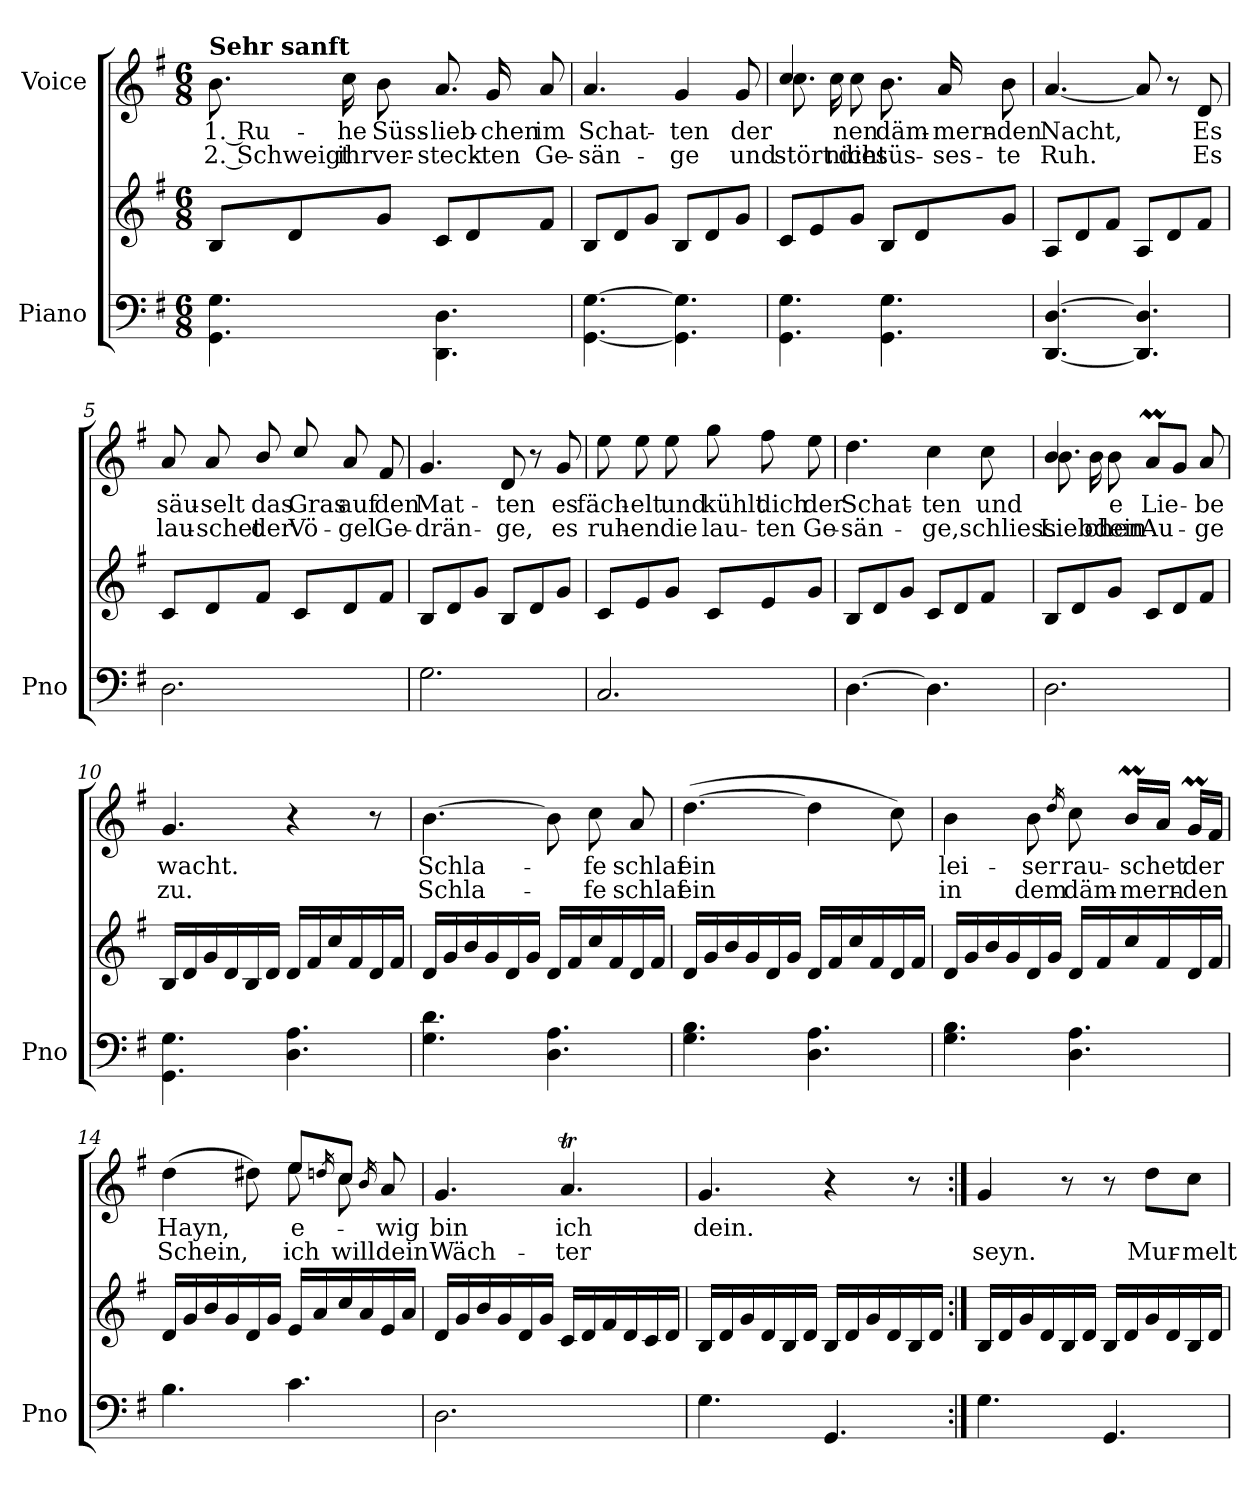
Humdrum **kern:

**kern	**kern	**kern	**text	**text
*part2	*part2	*part1	*part1	*part1
*staff3	*staff2	*staff1	*staff1	*staff1
*I"Piano	*	*I"Voice	*	*
*I'Pno	*	*	*	*
*clefF4	*clefG2	*clefG2	*	*
*k[f#]	*k[f#]	*k[f#]	*	*
*M6/8	*M6/8	*M6/8	*	*
=1	=1	=1	=1	=1
!	!	!LO:TX:a:B:t=Sehr sanft	!	!
4.GG\ 4.G\	8B/L	8.b\	1. Ru-	2. Schweigt
.	8d/	.	.	.
.	.	16cc\	-he	ihr
.	8g/J	8b\	Süss-	ver-
4.DD\ 4.D\	8c/L	8.a/	-lieb-	-steck-
.	8d/	.	.	.
.	.	16g/	-chen	-ten
.	8f#/J	8a/	im	Ge-
=2	=2	=2	=2	=2
[4.GG\ [4.G\	8B/L	4.a/	Schat-	-sän-
.	8d/	.	.	.
.	8g/J	.	.	.
4.GG\] 4.G\]	8B/L	4g/	-ten	-ge
.	8d/	.	.	.
.	8g/J	8g/	der	und
=3	=3	=3	=3	=3
*	*	*^	*	*
4.GG\ 4.G\	8c/L	4cc/	8.cc\	.	stört
.	8e/	.	.	.	.
.	.	.	16cc\	.	nicht
.	8g/J	8cc\	2ryy	-nen	die
4.GG\ 4.G\	8B/L	8.b\	.	däm-	süs-
.	8d/	.	.	.	.
.	.	16a/	.	-mern-	-ses-
.	8g/J	8b\	.	-den	-te
*	*	*v	*v	*	*
=4	=4	=4	=4	=4
[4.DD/ [4.D/	8A/L	[4.a/	Nacht,	Ruh.
.	8d/	.	.	.
.	8f#/J	.	.	.
4.DD/] 4.D/]	8A/L	8a/]	.	.
.	8d/	8r	.	.
.	8f#/J	8d/	Es	Es
=5	=5	=5	=5	=5
2.D\	8c/L	8a/	säu-	lau-
.	8d/	8a/	-selt	-schet
.	8f#/J	8b/	das	der
.	8c/L	8cc/	Gras	Vö-
.	8d/	8a/	auf	-gel
.	8f#/J	8f#/	den	Ge-
=6	=6	=6	=6	=6
2.G\	8B/L	4.g/	Mat-	-drän-
.	8d/	.	.	.
.	8g/J	.	.	.
.	8B/L	8d/	-ten	-ge,
.	8d/	8r	.	.
.	8g/J	8g/	es	es
=7	=7	=7	=7	=7
2.C/	8c/L	8ee\	fäch-	ruh-
.	8e/	8ee\	-elt	-en
.	8g/J	8ee\	und	die
.	8c/L	8gg\	kühlt	lau-
.	8e/	8ff#\	dich	-ten
.	8g/J	8ee\	der	Ge-
=8	=8	=8	=8	=8
[4.D\	8B/L	4.dd\	Schat-	-sän-
.	8d/	.	.	.
.	8g/J	.	.	.
4.D\]	8c/L	4cc\	ten	-ge,
.	8d/	.	.	.
.	8f#/J	8cc\	und	schliess
=9	=9	=9	=9	=9
*	*	*^	*	*
2.D\	8B/L	4b/	8.b\	.	Lieb-
.	8d/	.	.	.	.
.	.	.	16b\	.	-chen
.	8g/J	8b\	8ryy	-e	dein
.	8c/L	8aM/L	8ryy	Lie-	Au-
.	8d/	8g/J	4ryy	.	.
.	8f#/J	8a/	.	-be	-ge
*	*	*v	*v	*	*
=10	=10	=10	=10	=10
4.GG\ 4.G\	16B/LL	4.g/	wacht.	zu.
.	16d/	.	.	.
.	16g/	.	.	.
.	16d/	.	.	.
.	16B/	.	.	.
.	16d/JJ	.	.	.
4.D\ 4.A\	16d/LL	4r	.	.
.	16f#/	.	.	.
.	16cc/	.	.	.
.	16f#/	.	.	.
.	16d/	8r	.	.
.	16f#/JJ	.	.	.
=11	=11	=11	=11	=11
4.G\ 4.d\	16d/LL	[4.b\	Schla-	Schla-
.	16g/	.	.	.
.	16b/	.	.	.
.	16g/	.	.	.
.	16d/	.	.	.
.	16g/JJ	.	.	.
4.D\ 4.A\	16d/LL	8b\]	.	.
.	16f#/	.	.	.
.	16cc/	8cc\	-fe	-fe
.	16f#/	.	.	.
.	16d/	8a/	schlaf	schlaf
.	16f#/JJ	.	.	.
=12	=12	=12	=12	=12
4.G\ 4.B\	16d/LL	([4.dd\	ein	ein
.	16g/	.	.	.
.	16b/	.	.	.
.	16g/	.	.	.
.	16d/	.	.	.
.	16g/JJ	.	.	.
4.D\ 4.A\	16d/LL	4dd\]	.	.
.	16f#/	.	.	.
.	16cc/	.	.	.
.	16f#/	.	.	.
.	16d/	8cc\)	.	.
.	16f#/JJ	.	.	.
=13	=13	=13	=13	=13
4.G\ 4.B\	16d/LL	4b\	lei-	in
.	16g/	.	.	.
.	16b/	.	.	.
.	16g/	.	.	.
.	16d/	8b\	-ser	dem
.	16g/JJ	.	.	.
.	.	16qdd/	.	.
4.D\ 4.A\	16d/LL	8cc\	rau-	däm-
.	16f#/	.	.	.
.	16cc/	16bm/LL	-schet	-mern-
.	16f#/	16a/JJ	.	.
.	16d/	16gM/LL	der	-den
.	16f#/JJ	16f#/JJ	.	.
=14	=14	=14	=14	=14
*	*	*^	*	*
4.B\	16d/LL	(>4dd\	4ryy	Hayn,	Schein,
.	16g/	.	.	.	.
.	16b/	.	.	.	.
.	16g/	.	.	.	.
.	16d/	8dd#X\)	8ryy	.	.
.	16g/JJ	.	.	.	.
4.c\	16e/LL	8ee/L	8ee\	e-	ich
.	16a/	.	.	.	.
.	.	16qddn/	.	.	.
.	16cc/	8cc/J	8cc\	.	will
.	16a/	.	.	.	.
.	.	16qb/	.	.	.
.	16e/	8a/	8ryy	-wig	dein
.	16a/JJ	.	.	.	.
*	*	*v	*v	*	*
=15	=15	=15	=15	=15
2.D\	16d/LL	4.g/	bin	Wäch-
.	16g/	.	.	.
.	16b/	.	.	.
.	16g/	.	.	.
.	16d/	.	.	.
.	16g/JJ	.	.	.
.	16c/LL	4.aT/	ich	-ter
.	16d/	.	.	.
.	16f#/	.	.	.
.	16d/	.	.	.
.	16c/	.	.	.
.	16d/JJ	.	.	.
=16	=16	=16	=16	=16
4.G\	16B/LL	4.g/	dein.	.
.	16d/	.	.	.
.	16g/	.	.	.
.	16d/	.	.	.
.	16B/	.	.	.
.	16d/JJ	.	.	.
4.GG/	16B/LL	4r	.	.
.	16d/	.	.	.
.	16g/	.	.	.
.	16d/	.	.	.
.	16B/	8r	.	.
.	16d/JJ	.	.	.
=17:|!	=17:|!	=17:|!	=17:|!	=17:|!
4.G\	16B/LL	4g/	.	seyn.
.	16d/	.	.	.
.	16g/	.	.	.
.	16d/	.	.	.
.	16B/	8r	.	.
.	16d/JJ	.	.	.
4.GG/	16B/LL	8r	.	.
.	16d/	.	.	.
.	16g/	8dd\L	.	Mur-
.	16d/	.	.	.
.	16B/	8cc\J	.	-melt
.	16d/JJ	.	.	.
=	=	=	=	=
*-	*-	*-	*-	*-
